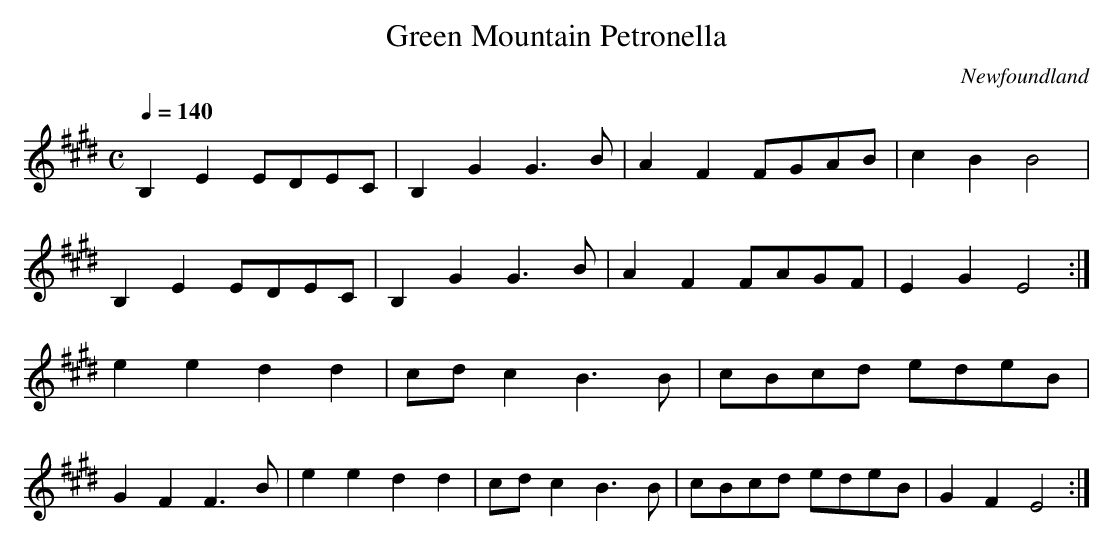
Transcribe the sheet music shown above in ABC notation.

X:1
T:Green Mountain Petronella
O:Newfoundland
Q:1/4=140
K:Emaj
M:none
M:C
L:1/4
B, E E/2D/2E/2C/2 | B, G G>B | A F F/2G/2A/2B/2 | c B B2 |
B, E E/2D/2E/2C/2 | B, G G>B | A F F/2A/2G/2F/2 | E G E2 :|
e e d d | c/2d/2 c B>B | c/2B/2c/2d/2 e/2d/2e/2B/2 |
G F F>B | e e d d | c/2d/2 c B>B |\
c/2B/2c/2d/2 e/2d/2e/2B/2 | G F E2 :|
